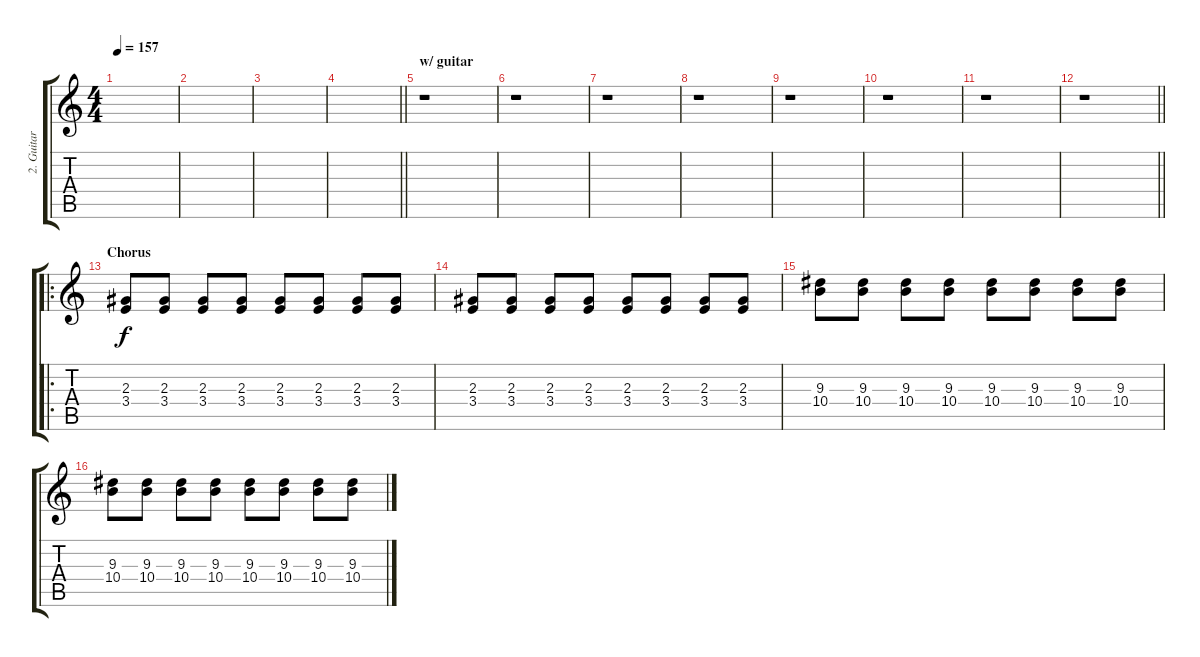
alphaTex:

\track ("2. Guitar" "2. Guitar") {instrument distortionguitar}
\staff {score tabs}
\tuning (Eb4 Bb3 Gb3 Db3 Ab2 Db2) {hide}
\ts (4 4)
\tempo 157
\clef g2
\ks c
|
|
|
\barLineRight lightlight
|
\section ("" "w/ guitar")
r.1 |
r.1 |
r.1 |
r.1 |
r.1 |
r.1 |
r.1 |
\barLineRight lightlight
r.1 |
\ro
\section ("" "Chorus")
(2.3 3.4).8{volume 8 instrument distortionguitar} (2.3 3.4).8 (2.3 3.4).8 (2.3 3.4).8 (2.3 3.4).8 (2.3 3.4).8 (2.3 3.4).8 (2.3 3.4).8 |
(2.3 3.4).8{instrument distortionguitar} (2.3 3.4).8 (2.3 3.4).8 (2.3 3.4).8 (2.3 3.4).8 (2.3 3.4).8 (2.3 3.4).8 (2.3 3.4).8 |
(9.3 10.4).8 (9.3 10.4).8 (9.3 10.4).8 (9.3 10.4).8 (9.3 10.4).8 (9.3 10.4).8 (9.3 10.4).8 (9.3 10.4).8 |
(9.3 10.4).8 (9.3 10.4).8 (9.3 10.4).8 (9.3 10.4).8 (9.3 10.4).8 (9.3 10.4).8 (9.3 10.4).8 (9.3 10.4).8
